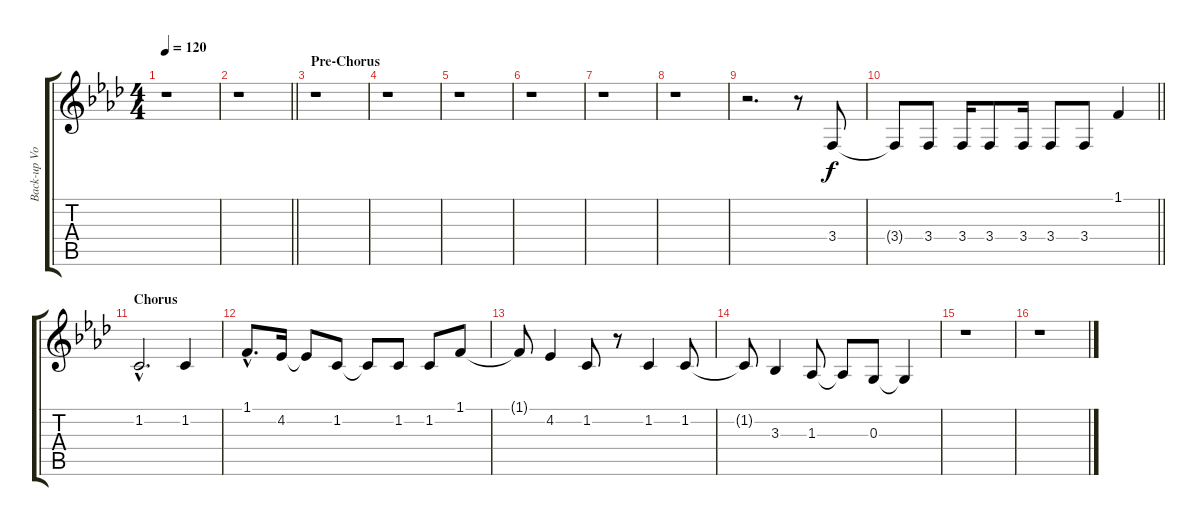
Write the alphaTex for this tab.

\track ("Back-up Vocals" "Back-up Vo") {instrument clarinet}
\staff {score tabs}
\tuning (E4 B3 G3 D3 A2 E2) {hide}
\ts (4 4)
\tempo 120
\clef g2
\ks fminor
r.1{dy f} |
\barLineRight lightlight
r.1 |
\section ("" "Pre-Chorus")
r.1 |
r.1 |
r.1 |
r.1 |
r.1 |
r.1 |
r.2{d} r.8 3.4.8 |
\barLineRight lightlight
3.4{t}.8 3.4.8 3.4.16 3.4.8 3.4.16 3.4.8 3.4.8 1.1.4 |
\section ("" "Chorus")
1.2{hac}.2{d} 1.2.4 |
1.1{hac}.8{d} 4.2.16 4.2{t}.8 1.2.8 1.2{t}.8 1.2.8 1.2.8 1.1.8 |
1.1{t}.8 4.2.4 1.2.8 r.8 1.2.4 1.2.8 |
1.2{t}.8 3.3.4 1.3.8 1.3{t}.8 0.3.8 0.3{t}.4 |
r.1 |
r.1
